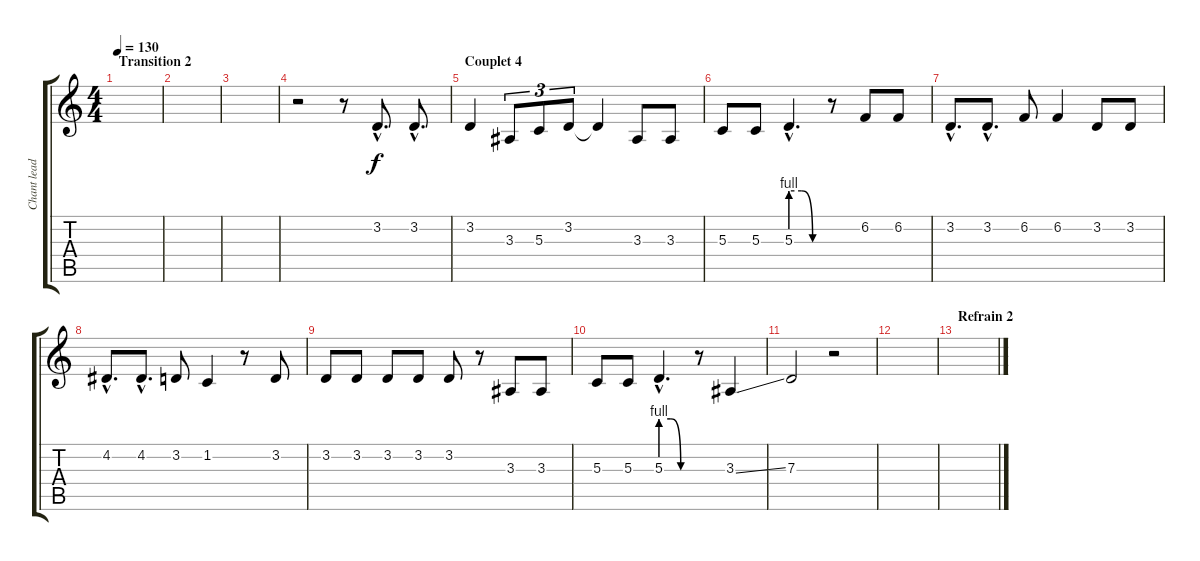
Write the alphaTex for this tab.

\track ("Chant lead" "Chant lead") {instrument tangoaccordion}
\staff {score tabs}
\tuning (E4 B3 G3 D3 A2 E2) {hide}
\ts (4 4)
\section ("" "Transition 2")
\tempo 130
\clef g2
\ks c
|
|
|
r.2 r.8 3.2{hac}.8{d} 3.2{hac}.8{d} |
\section ("" "Couplet 4")
3.2.4 3.3.8{tu (3 2)} 5.3.8{tu (3 2)} 3.2.8{tu (3 2)} 3.2{t}.4 3.3.8 3.3.8 |
5.3.8 5.3.8 5.3{be (custom 0 4 20 4 40 0 60 0) hac}.4{d} r.8 6.2.8 6.2.8 |
3.2{hac}.8{d} 3.2{hac}.8{d} 6.2.8 6.2.4 3.2.8 3.2.8 |
4.2{hac}.8{d} 4.2{hac}.8{d} 3.2.8 1.2.4 r.8 3.2.8 |
3.2.8 3.2.8 3.2.8 3.2.8 3.2.8 r.8 3.3.8 3.3.8 |
5.3.8 5.3.8 5.3{be (custom 0 4 20 4 40 0 60 0) hac}.4{d} r.8 3.3{ss}.4 |
7.3.2 r.2 |
|
\section ("" "Refrain 2")
